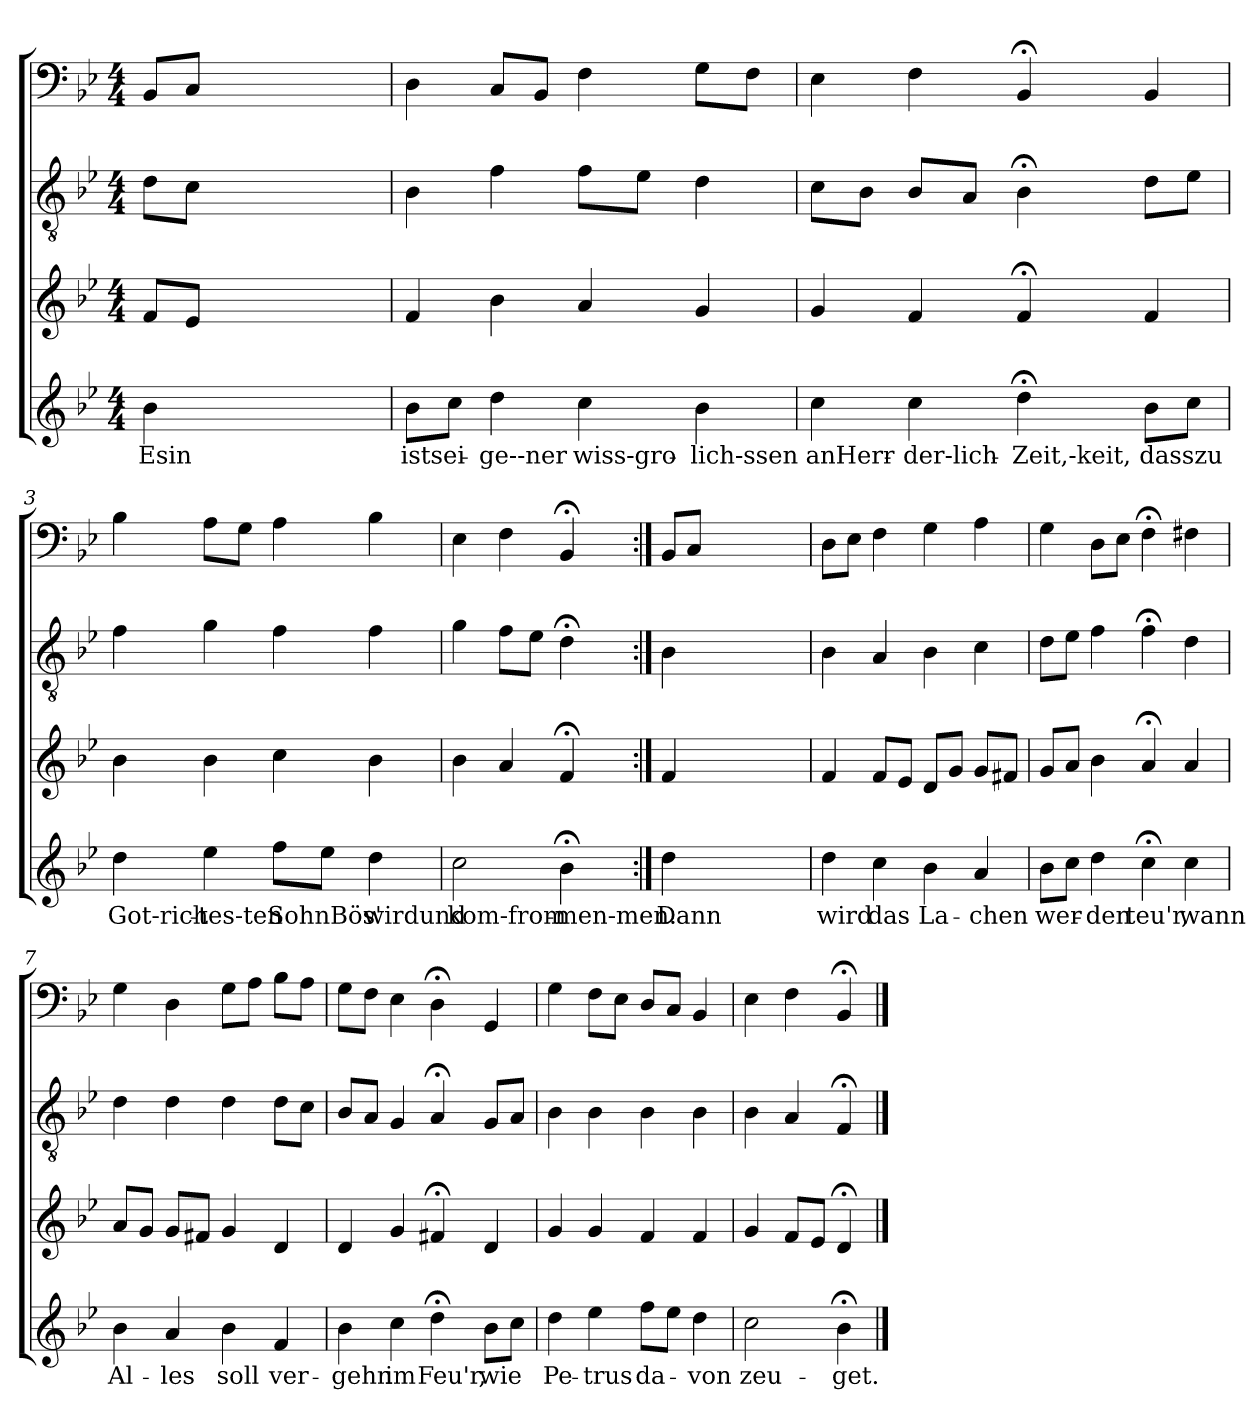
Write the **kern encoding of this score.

**kern	**text	**kern	**kern	**kern
*part4	*part4	*part3	*part2	*part1
*staff4	*staff4	*staff3	*staff2	*staff1
*clefG2	*	*clefG2	*clefGv2	*clefF4
*k[b-e-]	*	*k[b-e-]	*k[b-e-]	*k[b-e-]
*B-:	*	*B-:	*B-:	*B-:
*M4/4	*	*M4/4	*M4/4	*M4/4
=	=	=	=	=
4b-\	Esin	8f/L	8d\L	8BB-/L
.	.	8e-/J	8c\J	8C/J
2ryy	.	2ryy	2ryy	2ryy
4ryy	.	4ryy	4ryy	4ryy
=1	=1	=1	=1	=1
8b-\L	istsei-	4f/	4B-\	4D\
8cc\J	.	.	.	.
4dd\	ge--ner	4b-\	4f\	8C/L
.	.	.	.	8BB-/J
4cc\	-wiss-gro-	4a/	8f\L	4F\
.	.	.	8e-\J	.
4b-\	-lich-ssen	4g/	4d\	8G\L
.	.	.	.	8F\J
=2	=2	=2	=2	=2
4cc\	anHerr-	4g/	8c\L	4E-\
.	.	.	8B-\J	.
4cc\	der-lich-	4f/	8B-/L	4F\
.	.	.	8A/J	.
4dd;<\	Zeit,-keit,	4f;</	4B-;<\	4BB-;</
8b-\L	dasszu	4f/	8d\L	4BB-/
8cc\J	.	.	8e-\J	.
=3	=3	=3	=3	=3
4dd\	Got-rich-	4b-\	4f\	4B-\
4ee-\	-tes-ten	4b-\	4g\	8A\L
.	.	.	.	8G\J
8ff\L	SohnBös'	4cc\	4f\	4A\
8ee-\J	.	.	.	.
4dd\	wirdund	4b-\	4f\	4B-\
=4	=4	=4	=4	=4
2cc\	kom-from-	4b-\	4g\	4E-\
.	.	4a/	8f\L	4F\
.	.	.	8e-\J	.
4b-;<\	-men-men.	4f;</	4d;<\	4BB-;</
=:|!	=:|!	=:|!	=:|!	=:|!
4dd\	Dann	4f/	4B-\	8BB-/L
.	.	.	.	8C/J
2ryy	.	2ryy	2ryy	2ryy
4ryy	.	4ryy	4ryy	4ryy
=5	=5	=5	=5	=5
4dd\	wird	4f/	4B-\	8D\L
.	.	.	.	8E-\J
4cc\	das	8f/L	4A/	4F\
.	.	8e-/J	.	.
4b-\	La-	8d/L	4B-\	4G\
.	.	8g/J	.	.
4a/	-chen	8g/L	4c\	4A\
.	.	8f#X/J	.	.
=6	=6	=6	=6	=6
8b-\L	wer-	8g/L	8d\L	4G\
8cc\J	.	8a/J	8e-\J	.
4dd\	-den	4b-\	4f\	8D\L
.	.	.	.	8E-\J
4cc;<\	teu'r,	4a;</	4f;<\	4F;<\
4cc\	wann	4a/	4d\	4F#X\
=7	=7	=7	=7	=7
4b-\	Al-	8a/L	4d\	4G\
.	.	8g/J	.	.
4a/	-les	8g/L	4d\	4D\
.	.	8f#X/J	.	.
4b-\	soll	4g/	4d\	8G\L
.	.	.	.	8A\J
4f/	ver-	4d/	8d\L	8B-\L
.	.	.	8c\J	8A\J
=8	=8	=8	=8	=8
4b-\	-gehn	4d/	8B-/L	8G\L
.	.	.	8A/J	8F\J
4cc\	im	4g/	4G/	4E-\
4dd;<\	Feu'r,	4f#X;</	4A;</	4D;<\
8b-\L	wie	4d/	8G/L	4GG/
8cc\J	.	.	8A/J	.
=9	=9	=9	=9	=9
4dd\	Pe-	4g/	4B-\	4G\
4ee-\	-trus	4g/	4B-\	8F\L
.	.	.	.	8E-\J
8ff\L	da-	4f/	4B-\	8D/L
8ee-\J	.	.	.	8C/J
4dd\	-von	4f/	4B-\	4BB-/
=10	=10	=10	=10	=10
2cc\	zeu-	4g/	4B-\	4E-\
.	.	8f/L	4A/	4F\
.	.	8e-/J	.	.
4b-;<\	-get.	4d;</	4F;</	4BB-;</
==	==	==	==	==
*-	*-	*-	*-	*-
